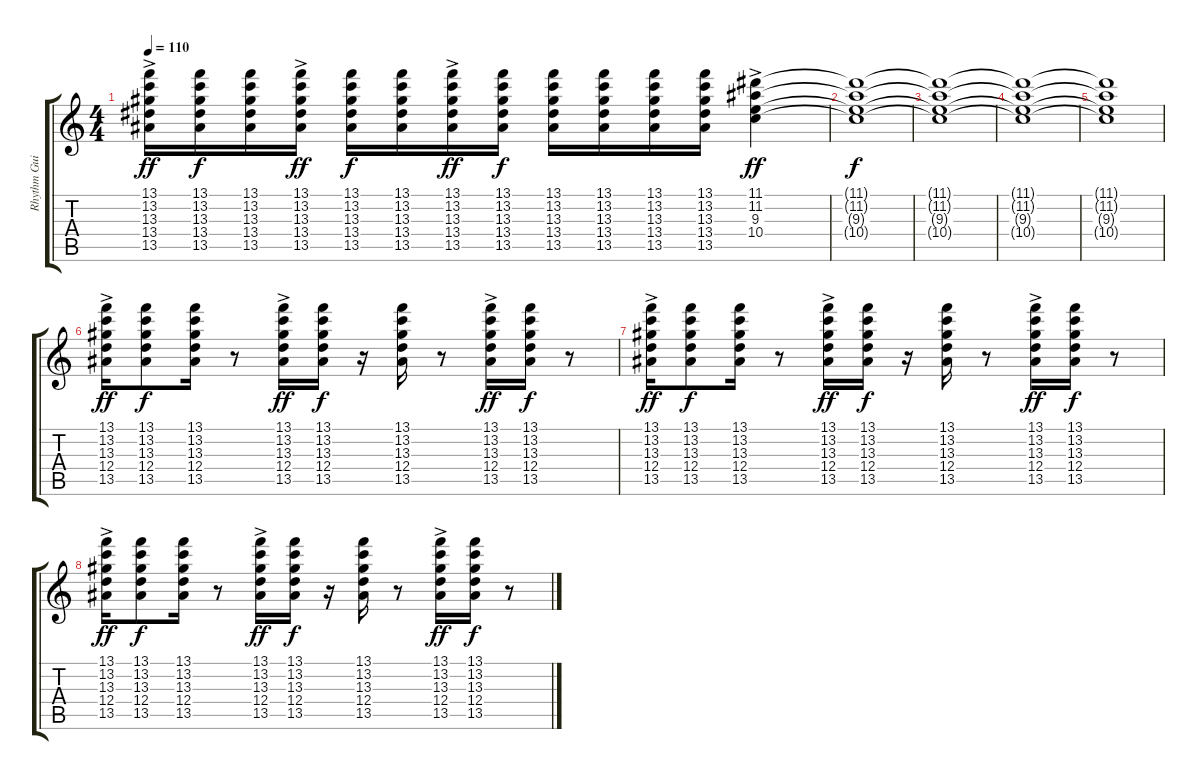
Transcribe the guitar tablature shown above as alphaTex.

\track ("Rhythm Guitar" "Rhythm Gui") {instrument electricguitarclean}
\staff {score tabs}
\tuning (E4 B3 G3 D3 A2 E2) {hide}
\ts (4 4)
\tempo 110
\clef g2
\ks c
(13.1{ac} 13.2{ac} 13.3{ac} 13.4{ac} 13.5{ac}).16{dy ff} (13.1 13.2 13.3 13.4 13.5).16{dy f} (13.1 13.2 13.3 13.4 13.5).16 (13.1{ac} 13.2{ac} 13.3{ac} 13.4{ac} 13.5{ac}).16{dy ff} (13.1 13.2 13.3 13.4 13.5).16{dy f} (13.1 13.2 13.3 13.4 13.5).16 (13.1{ac} 13.2{ac} 13.3{ac} 13.4{ac} 13.5{ac}).16{dy ff} (13.1 13.2 13.3 13.4 13.5).16{dy f} (13.1 13.2 13.3 13.4 13.5).16 (13.1 13.2 13.3 13.4 13.5).16 (13.1 13.2 13.3 13.4 13.5).16 (13.1 13.2 13.3 13.4 13.5).16 (11.1{ac} 11.2{ac} 9.3{ac} 10.4{ac}).4{dy ff} |
(11.1{t} 11.2{t} 9.3{t} 10.4{t}).1{dy f} |
(11.1{t} 11.2{t} 9.3{t} 10.4{t}).1 |
(11.1{t} 11.2{t} 9.3{t} 10.4{t}).1 |
(11.1{t} 11.2{t} 9.3{t} 10.4{t}).1 |
(13.1{ac} 13.2{ac} 13.3{ac} 12.4{ac} 13.5{ac}).16{dy ff} (13.1 13.2 13.3 12.4 13.5).8{dy f} (13.1 13.2 13.3 12.4 13.5).16 r.8 (13.1{ac} 13.2{ac} 13.3{ac} 12.4{ac} 13.5{ac}).16{dy ff} (13.1 13.2 13.3 12.4 13.5).16{dy f} r.16 (13.1 13.2 13.3 12.4 13.5).16 r.8 (13.1{ac} 13.2{ac} 13.3{ac} 12.4{ac} 13.5{ac}).16{dy ff} (13.1 13.2 13.3 12.4 13.5).16{dy f} r.8 |
(13.1{ac} 13.2{ac} 13.3{ac} 12.4{ac} 13.5{ac}).16{dy ff} (13.1 13.2 13.3 12.4 13.5).8{dy f} (13.1 13.2 13.3 12.4 13.5).16 r.8 (13.1{ac} 13.2{ac} 13.3{ac} 12.4{ac} 13.5{ac}).16{dy ff} (13.1 13.2 13.3 12.4 13.5).16{dy f} r.16 (13.1 13.2 13.3 12.4 13.5).16 r.8 (13.1{ac} 13.2{ac} 13.3{ac} 12.4{ac} 13.5{ac}).16{dy ff} (13.1 13.2 13.3 12.4 13.5).16{dy f} r.8 |
(13.1{ac} 13.2{ac} 13.3{ac} 12.4{ac} 13.5{ac}).16{dy ff} (13.1 13.2 13.3 12.4 13.5).8{dy f} (13.1 13.2 13.3 12.4 13.5).16 r.8 (13.1{ac} 13.2{ac} 13.3{ac} 12.4{ac} 13.5{ac}).16{dy ff} (13.1 13.2 13.3 12.4 13.5).16{dy f} r.16 (13.1 13.2 13.3 12.4 13.5).16 r.8 (13.1{ac} 13.2{ac} 13.3{ac} 12.4{ac} 13.5{ac}).16{dy ff} (13.1 13.2 13.3 12.4 13.5).16{dy f} r.8
